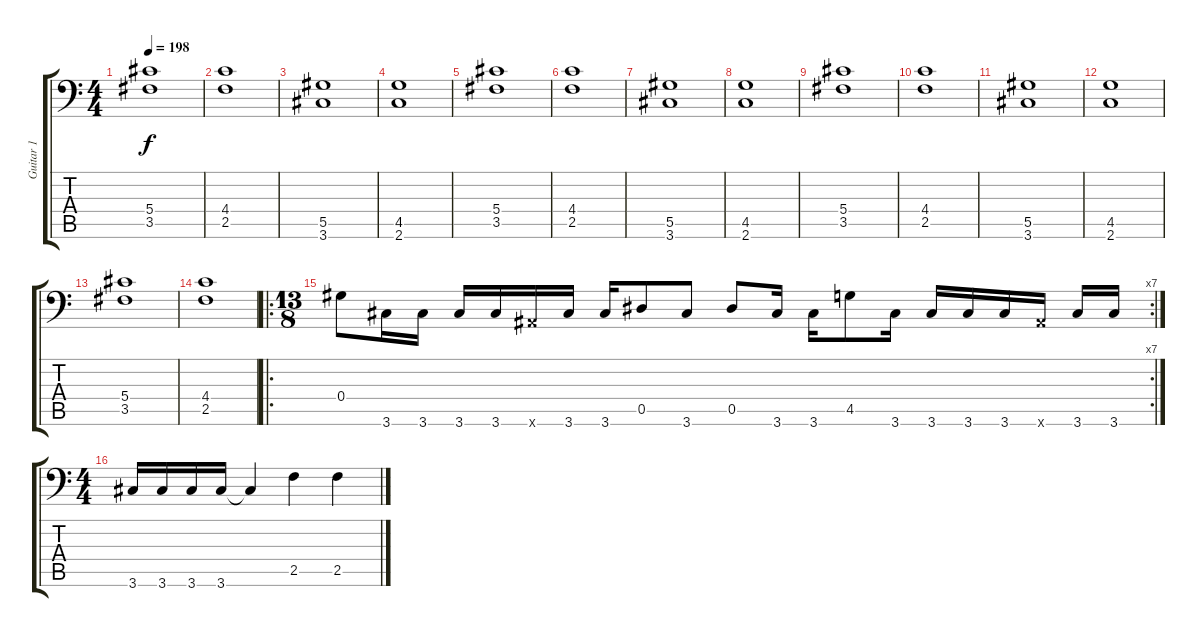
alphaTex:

\track ("Guitar 1" "Guitar 1") {instrument distortionguitar}
\staff {score tabs}
\tuning (Bb3 F3 Db3 Ab2 Eb2 Bb1) {hide}
\ts (4 4)
\tempo 198
\clef f4
\ks c
(5.4 3.5).1{dy f} |
(4.4 2.5).1 |
(5.5 3.6).1 |
(4.5 2.6).1 |
(5.4 3.5).1 |
(4.4 2.5).1 |
(5.5 3.6).1 |
(4.5 2.6).1 |
(5.4 3.5).1 |
(4.4 2.5).1 |
(5.5 3.6).1 |
(4.5 2.6).1 |
(5.4 3.5).1 |
(4.4 2.5).1 |
\ro
\rc 7
\ts (13 8)
0.4.8{volume 12 balance 0} 3.6.16 3.6.16 3.6.16 3.6.16 0.6{x}.16 3.6.16 3.6.16 0.5.8 3.6.8 0.5.8 3.6.16 3.6.16 4.5.8 3.6.16 3.6.16 3.6.16 3.6.16 0.6{x}.16 3.6.16 3.6.16 |
\ts (4 4)
3.6.16 3.6.16 3.6.16 3.6.16 3.6{t}.4 2.5.4 2.5.4
